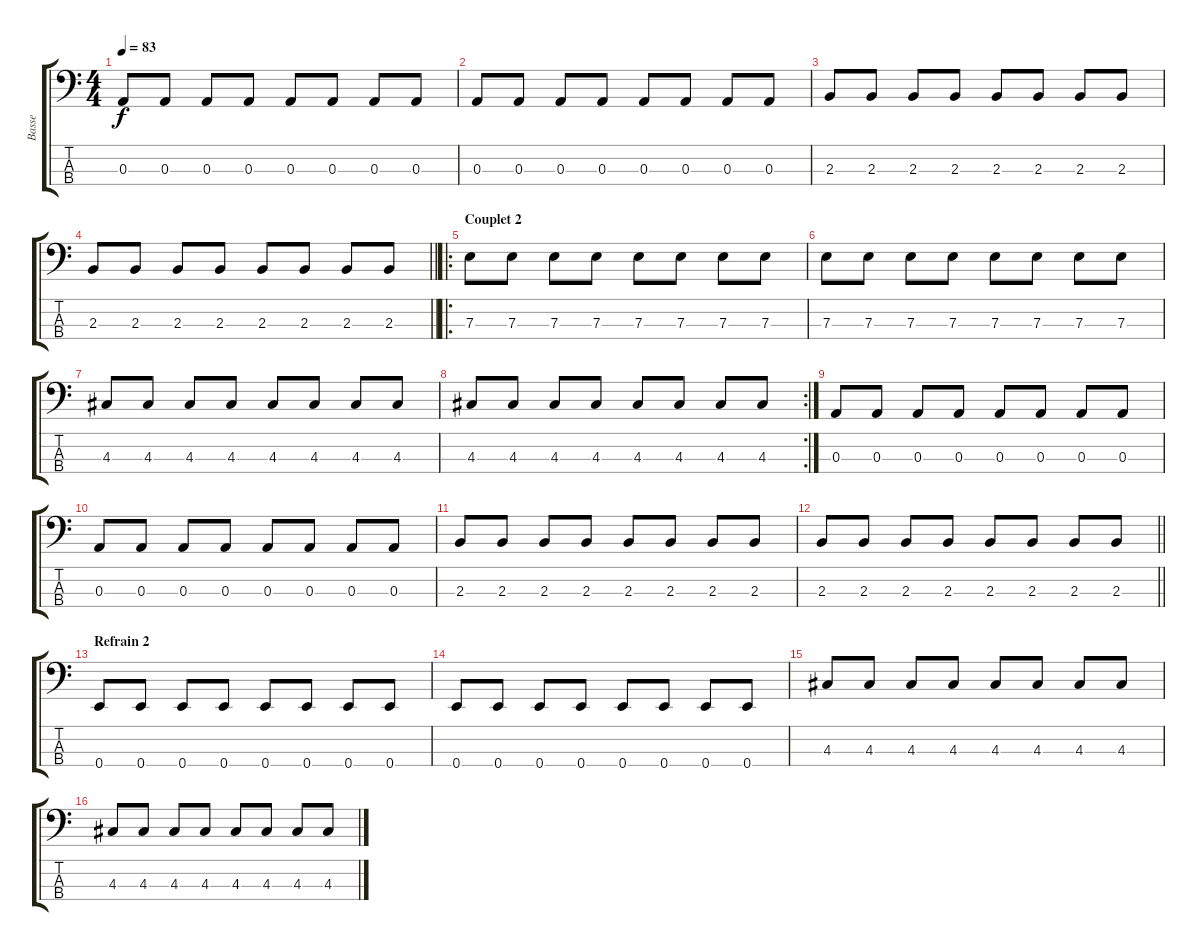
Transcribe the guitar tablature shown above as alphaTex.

\track ("Basse" "Basse") {instrument electricbassfinger}
\staff {score tabs}
\tuning (G2 D2 A1 E1) {hide}
\ts (4 4)
\tempo 83
\clef f4
\ks c
0.3.8{dy f} 0.3.8 0.3.8 0.3.8 0.3.8 0.3.8 0.3.8 0.3.8 |
0.3.8 0.3.8 0.3.8 0.3.8 0.3.8 0.3.8 0.3.8 0.3.8 |
2.3.8 2.3.8 2.3.8 2.3.8 2.3.8 2.3.8 2.3.8 2.3.8 |
\barLineRight lightlight
2.3.8 2.3.8 2.3.8 2.3.8 2.3.8 2.3.8 2.3.8 2.3.8 |
\ro
\section ("" "Couplet 2")
7.3.8 7.3.8 7.3.8 7.3.8 7.3.8 7.3.8 7.3.8 7.3.8 |
7.3.8 7.3.8 7.3.8 7.3.8 7.3.8 7.3.8 7.3.8 7.3.8 |
4.3.8 4.3.8 4.3.8 4.3.8 4.3.8 4.3.8 4.3.8 4.3.8 |
\rc 2
4.3.8 4.3.8 4.3.8 4.3.8 4.3.8 4.3.8 4.3.8 4.3.8 |
0.3.8 0.3.8 0.3.8 0.3.8 0.3.8 0.3.8 0.3.8 0.3.8 |
0.3.8 0.3.8 0.3.8 0.3.8 0.3.8 0.3.8 0.3.8 0.3.8 |
2.3.8 2.3.8 2.3.8 2.3.8 2.3.8 2.3.8 2.3.8 2.3.8 |
\barLineRight lightlight
2.3.8 2.3.8 2.3.8 2.3.8 2.3.8 2.3.8 2.3.8 2.3.8 |
\section ("" "Refrain 2")
0.4.8 0.4.8 0.4.8 0.4.8 0.4.8 0.4.8 0.4.8 0.4.8 |
0.4.8 0.4.8 0.4.8 0.4.8 0.4.8 0.4.8 0.4.8 0.4.8 |
4.3.8 4.3.8 4.3.8 4.3.8 4.3.8 4.3.8 4.3.8 4.3.8 |
4.3.8 4.3.8 4.3.8 4.3.8 4.3.8 4.3.8 4.3.8 4.3.8
